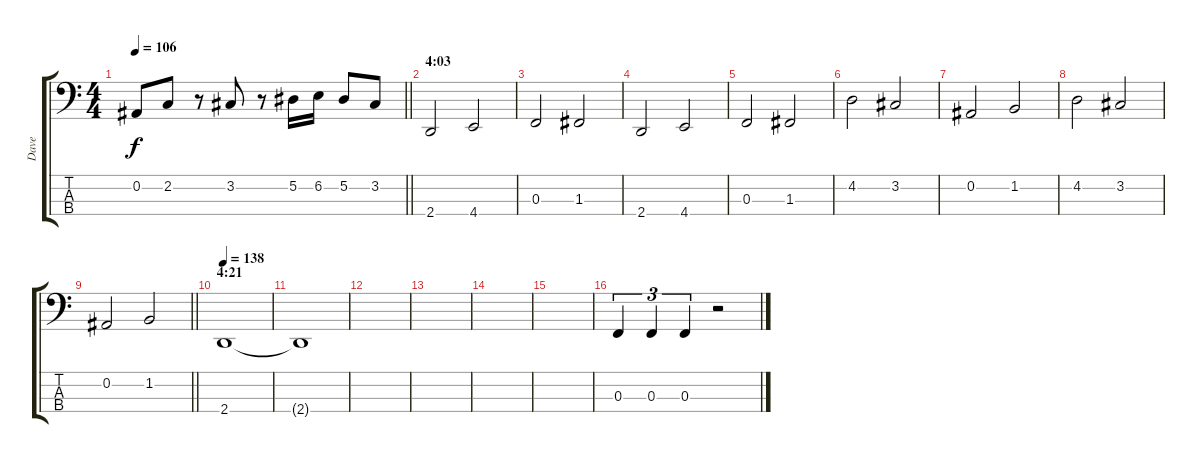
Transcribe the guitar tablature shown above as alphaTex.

\track ("Dave" "Dave") {instrument electricbasspick}
\staff {score tabs}
\tuning (Eb2 Bb1 F1 C1) {hide}
\ts (4 4)
\tempo 106
\clef f4
\barLineRight lightlight
\ks c
0.2.8{dy f} 2.2.8 r.8 3.2.8 r.8 5.2.16 6.2.16 5.2.8 3.2.8 |
\section ("" "4:03")
2.4.2 4.4.2 |
0.3.2 1.3.2 |
2.4.2 4.4.2 |
0.3.2 1.3.2 |
4.2.2 3.2.2 |
0.2.2 1.2.2 |
4.2.2 3.2.2 |
\barLineRight lightlight
0.2.2 1.2.2 |
\section ("" "4:21")
\tempo 138
2.4.1 |
2.4{t}.1 |
|
|
|
|
0.3.4{tu (3 2)} 0.3.4{tu (3 2)} 0.3.4{tu (3 2)} r.2
